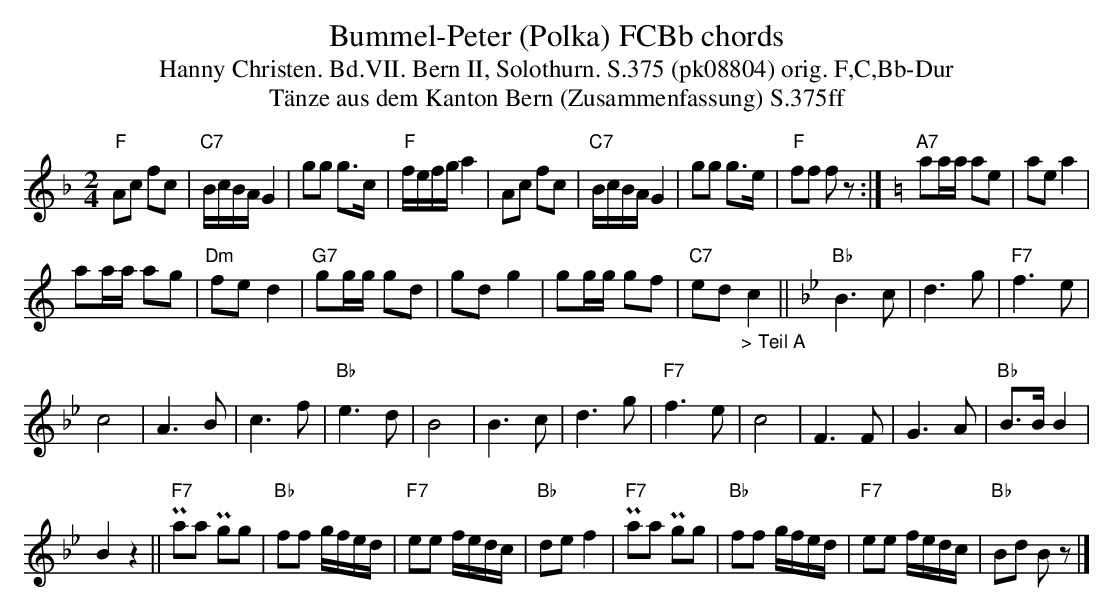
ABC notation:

X:1
T: Bummel-Peter (Polka) FCBb chords
T:Hanny Christen. Bd.VII. Bern II, Solothurn. S.375 (pk08804) orig. F,C,Bb-Dur
T: T\"anze aus dem Kanton Bern (Zusammenfassung) S.375ff
M:2/4
L:1/8
K:F %%MIDI gchordon
"F"Ac fc | "C7"B/c/B/A/ G2 | gg g>c | "F"f/e/f/g/ a2 | Ac fc | "C7"B/c/B/A/ G2 | gg g>e | "F"ff fz :| [K:C] "A7"aa/a/ ae | aea2 |
aa/a/ ag | "Dm"fed2 | "G7"gg/g/ gd | gdg2 | gg/g/ gf | "C7"ed "_> Teil A"c2 || [K:Bb] "Bb"B3c | d3g | "F7"f3e |
c4 | A3B | c3f | "Bb"e3d | B4 | B3c | d3g | "F7"f3e | c4 | F3F | G3A | "Bb"B>B B2 |
B2z2 || "F7"Paa Pgg | "Bb"ff g/f/e/d/ | "F7"ee f/e/d/c/ | "Bb"def2 | "F7"Paa Pgg | "Bb"ff g/f/e/d/ | "F7"ee f/e/d/c/ | "Bb"Bd Bz |]
